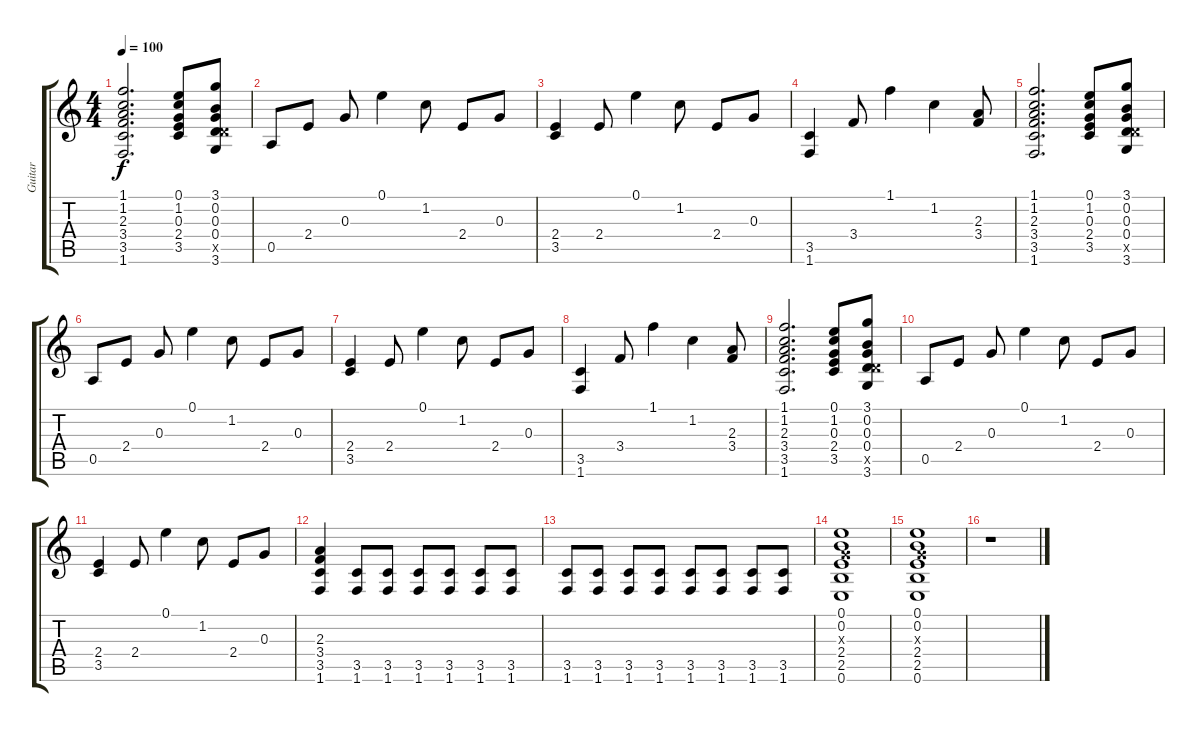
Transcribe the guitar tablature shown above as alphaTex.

\track ("Guitar " "Guitar ") {instrument distortionguitar}
\staff {score tabs}
\tuning (E4 B3 G3 D3 A2 E2) {hide}
\ts (4 4)
\tempo 100
\clef g2
\ks c
(1.1 1.2 2.3 3.4 3.5 1.6).2{d dy f} (0.1 1.2 0.3 2.4 3.5).8 (3.1 0.2 0.3 0.4 5.5{x} 3.6).8 |
0.5.8{volume 16} 2.4.8 0.3.8 0.1.4 1.2.8 2.4.8 0.3.8 |
(2.4 3.5).4 2.4.8 0.1.4 1.2.8 2.4.8 0.3.8 |
(3.5 1.6).4 3.4.8 1.1.4 1.2.4 (2.3 3.4).8 |
(1.1 1.2 2.3 3.4 3.5 1.6).2{d} (0.1 1.2 0.3 2.4 3.5).8 (3.1 0.2 0.3 0.4 5.5{x} 3.6).8 |
0.5.8 2.4.8 0.3.8 0.1.4 1.2.8 2.4.8 0.3.8 |
(2.4 3.5).4 2.4.8 0.1.4 1.2.8 2.4.8 0.3.8 |
(3.5 1.6).4 3.4.8 1.1.4 1.2.4 (2.3 3.4).8 |
(1.1 1.2 2.3 3.4 3.5 1.6).2{d} (0.1 1.2 0.3 2.4 3.5).8 (3.1 0.2 0.3 0.4 5.5{x} 3.6).8 |
0.5.8 2.4.8 0.3.8 0.1.4 1.2.8 2.4.8 0.3.8 |
(2.4 3.5).4 2.4.8 0.1.4 1.2.8 2.4.8 0.3.8 |
(2.3 3.4 3.5 1.6).4 (3.5 1.6).8 (3.5 1.6).8 (3.5 1.6).8 (3.5 1.6).8 (3.5 1.6).8 (3.5 1.6).8 |
(3.5 1.6).8 (3.5 1.6).8 (3.5 1.6).8 (3.5 1.6).8 (3.5 1.6).8 (3.5 1.6).8 (3.5 1.6).8 (3.5 1.6).8 |
(0.1 0.2 0.3{x} 2.4 2.5 0.6).1 |
(0.1 0.2 0.3{x} 2.4 2.5 0.6).1 |
r.1
